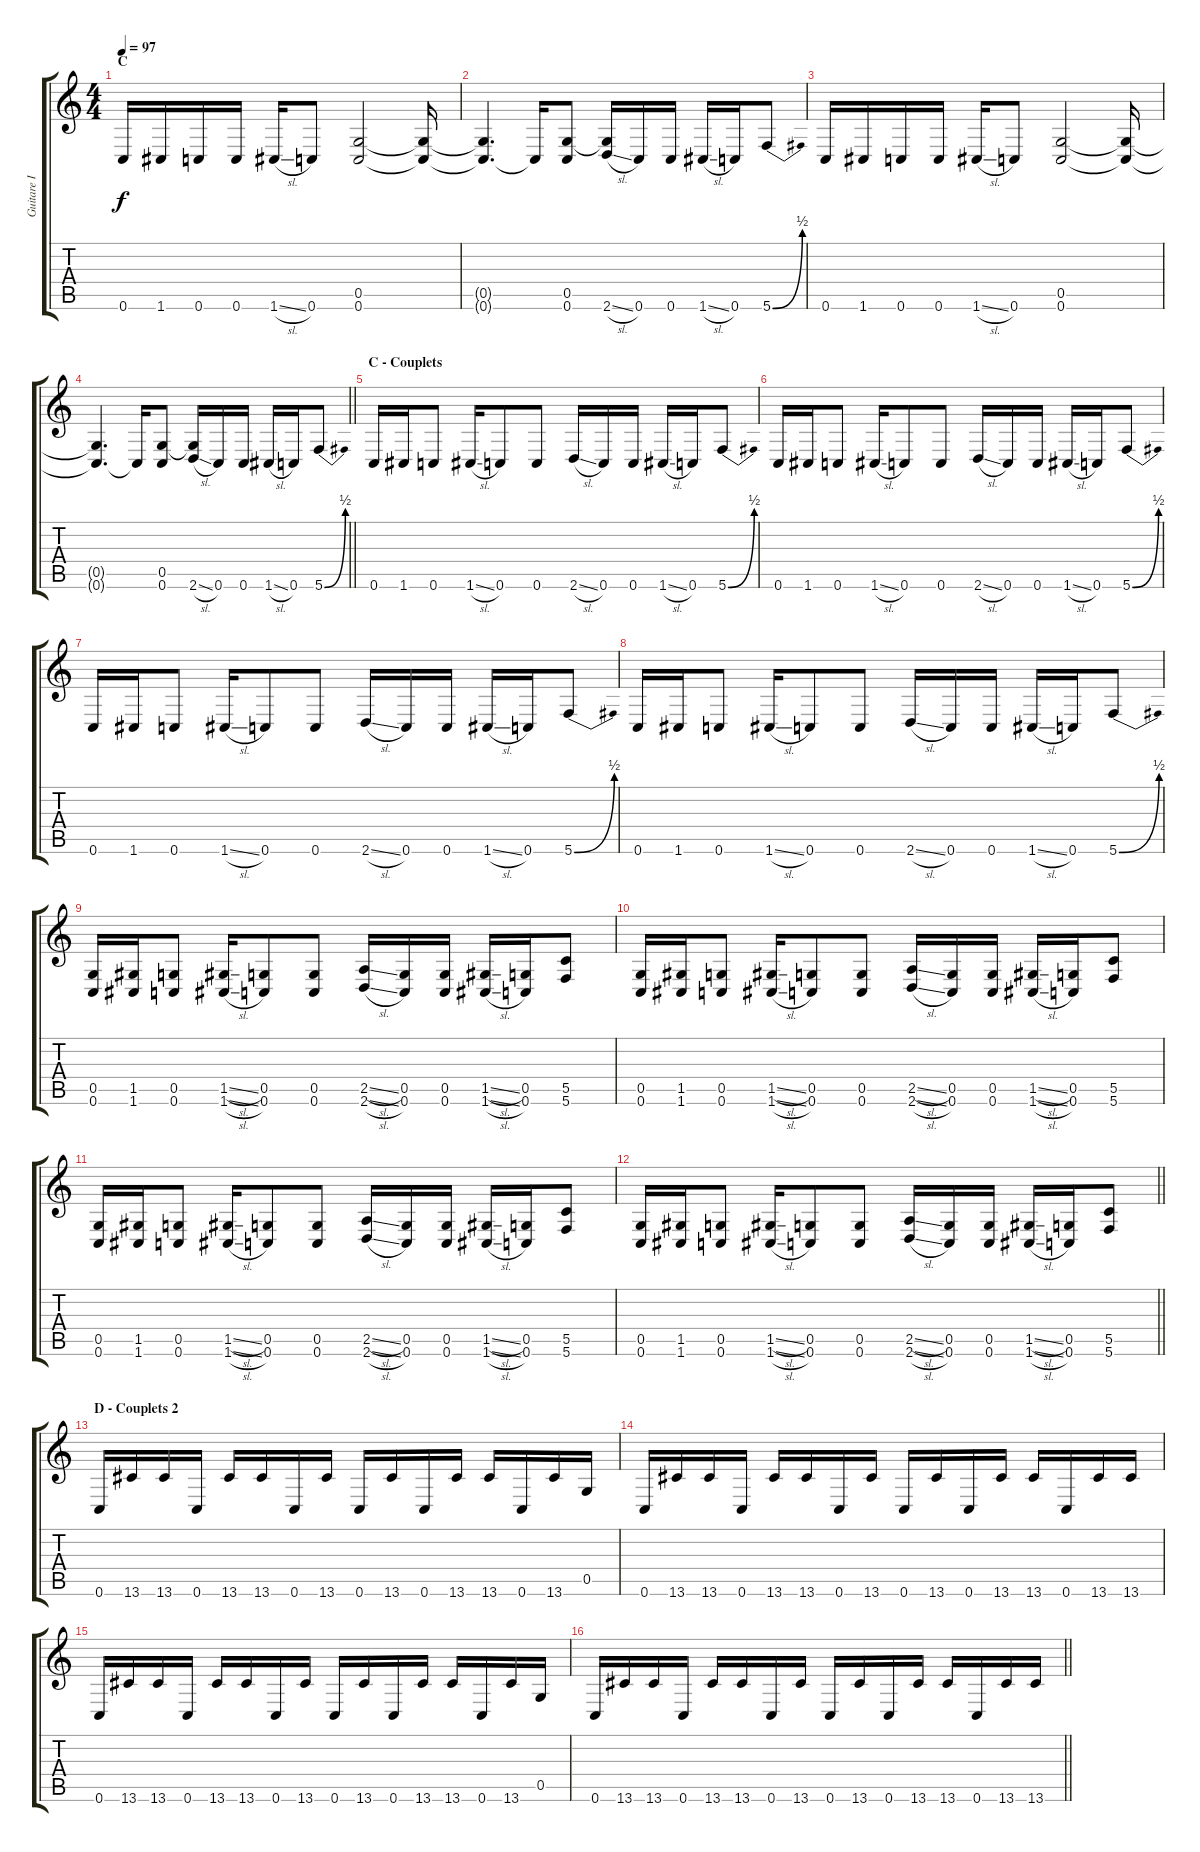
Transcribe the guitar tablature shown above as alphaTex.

\track ("Guitare I" "Guitare I") {instrument distortionguitar}
\staff {score tabs}
\tuning (D4 A3 F3 C3 G2 C2) {hide}
\ts (4 4)
\section ("" "C")
\tempo 97
\clef g2
\ks c
0.6.16{dy f} 1.6.16 0.6.16 0.6.16 1.6{sl}.16 0.6.8 (0.5 0.6).2 (0.5{t} 0.6{t}).16 |
(0.5{t} 0.6{t}).4{d} 0.6{t}.16 (0.5 0.6).8 (0.5{t} 2.6{sl}).16 0.6.16 0.6.16 1.6{sl}.16 0.6.16 5.6{be (bend 0 0 60 2)}.8 |
0.6.16 1.6.16 0.6.16 0.6.16 1.6{sl}.16 0.6.8 (0.5 0.6).2 (0.5{t} 0.6{t}).16 |
\barLineRight lightlight
(0.5{t} 0.6{t}).4{d} 0.6{t}.16 (0.5 0.6).8 (0.5{t} 2.6{sl}).16 0.6.16 0.6.16 1.6{sl}.16 0.6.16 5.6{be (bend 0 0 60 2)}.8 |
\section ("" "C - Couplets")
0.6.16 1.6.16 0.6.8 1.6{sl}.16 0.6.8 0.6.8 2.6{sl}.16 0.6.16 0.6.16 1.6{sl}.16 0.6.16 5.6{be (bend 0 0 60 2)}.8 |
0.6.16 1.6.16 0.6.8 1.6{sl}.16 0.6.8 0.6.8 2.6{sl}.16 0.6.16 0.6.16 1.6{sl}.16 0.6.16 5.6{be (bend 0 0 60 2)}.8 |
0.6.16 1.6.16 0.6.8 1.6{sl}.16 0.6.8 0.6.8 2.6{sl}.16 0.6.16 0.6.16 1.6{sl}.16 0.6.16 5.6{be (bend 0 0 60 2)}.8 |
0.6.16 1.6.16 0.6.8 1.6{sl}.16 0.6.8 0.6.8 2.6{sl}.16 0.6.16 0.6.16 1.6{sl}.16 0.6.16 5.6{be (bend 0 0 60 2)}.8 |
(0.5 0.6).16 (1.5 1.6).16 (0.5 0.6).8 (1.5{sl} 1.6{sl}).16 (0.5 0.6).8 (0.5 0.6).8 (2.5{sl} 2.6{sl}).16 (0.5 0.6).16 (0.5 0.6).16 (1.5{sl} 1.6{sl}).16 (0.5 0.6).16 (5.5 5.6).8 |
(0.5 0.6).16 (1.5 1.6).16 (0.5 0.6).8 (1.5{sl} 1.6{sl}).16 (0.5 0.6).8 (0.5 0.6).8 (2.5{sl} 2.6{sl}).16 (0.5 0.6).16 (0.5 0.6).16 (1.5{sl} 1.6{sl}).16 (0.5 0.6).16 (5.5 5.6).8 |
(0.5 0.6).16 (1.5 1.6).16 (0.5 0.6).8 (1.5{sl} 1.6{sl}).16 (0.5 0.6).8 (0.5 0.6).8 (2.5{sl} 2.6{sl}).16 (0.5 0.6).16 (0.5 0.6).16 (1.5{sl} 1.6{sl}).16 (0.5 0.6).16 (5.5 5.6).8 |
\barLineRight lightlight
(0.5 0.6).16 (1.5 1.6).16 (0.5 0.6).8 (1.5{sl} 1.6{sl}).16 (0.5 0.6).8 (0.5 0.6).8 (2.5{sl} 2.6{sl}).16 (0.5 0.6).16 (0.5 0.6).16 (1.5{sl} 1.6{sl}).16 (0.5 0.6).16 (5.5 5.6).8 |
\section ("" "D - Couplets 2")
0.6.16 13.6.16 13.6.16 0.6.16 13.6.16 13.6.16 0.6.16 13.6.16 0.6.16 13.6.16 0.6.16 13.6.16 13.6.16 0.6.16 13.6.16 0.5.16 |
0.6.16 13.6.16 13.6.16 0.6.16 13.6.16 13.6.16 0.6.16 13.6.16 0.6.16 13.6.16 0.6.16 13.6.16 13.6.16 0.6.16 13.6.16 13.6.16 |
0.6.16 13.6.16 13.6.16 0.6.16 13.6.16 13.6.16 0.6.16 13.6.16 0.6.16 13.6.16 0.6.16 13.6.16 13.6.16 0.6.16 13.6.16 0.5.16 |
\barLineRight lightlight
0.6.16 13.6.16 13.6.16 0.6.16 13.6.16 13.6.16 0.6.16 13.6.16 0.6.16 13.6.16 0.6.16 13.6.16 13.6.16 0.6.16 13.6.16 13.6.16
